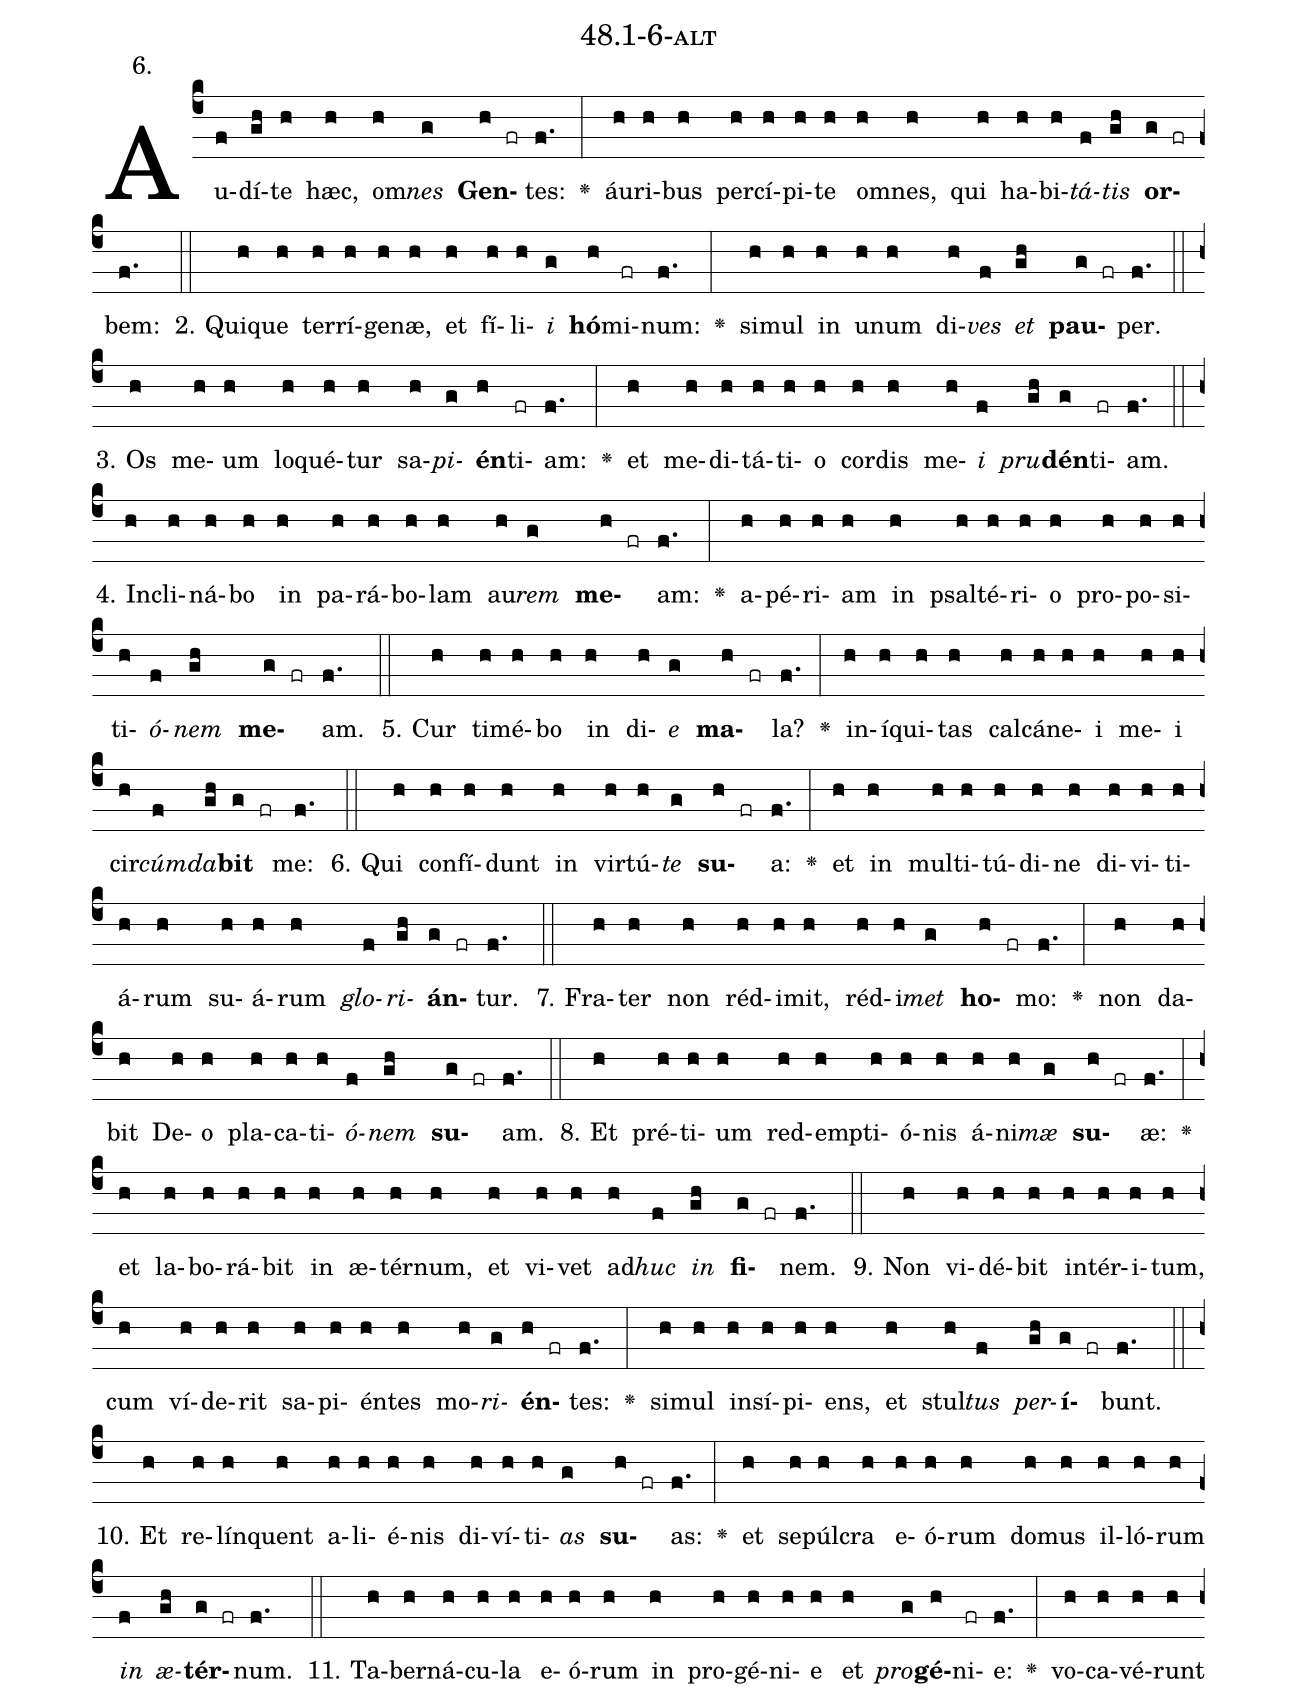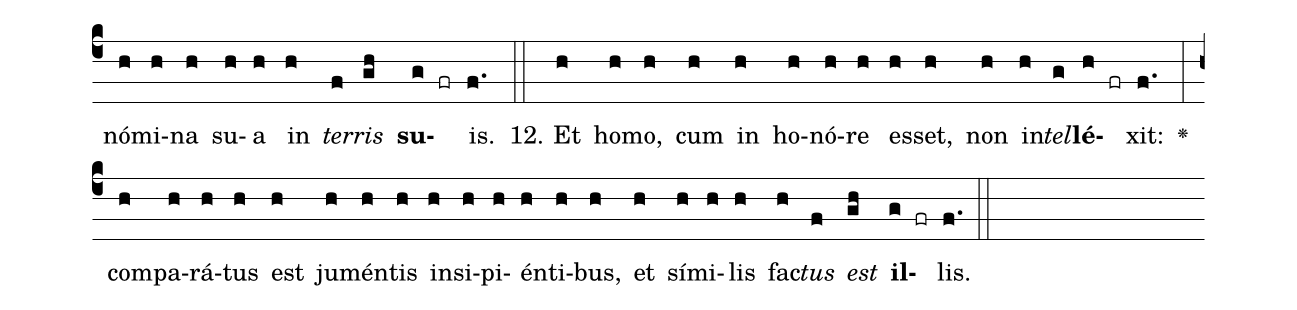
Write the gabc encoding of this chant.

name: 48.1-6-alt;
annotation: 6.;
%%
(c4)Au(f)dí(gh)te(h) hæc,(h) om(h)<i>nes</i>(g) <b>Gen</b>(h fr)tes:(f.) <v>\greheightstar</v>(:) áu(h)ri(h)bus(h) per(h)cí(h)pi(h)te(h) om(h)nes,(h) qui(h) ha(h)bi(h)<i>tá</i>(f)<i>tis</i>(gh) <b>or</b>(g fr)bem:(f.) (::)
2. Qui(h)que(h) ter(h)rí(h)ge(h)næ,(h) et(h) fí(h)li(h)<i>i</i>(g) <b>hó</b>(h)mi(fr)num:(f.) <v>\greheightstar</v>(:) si(h)mul(h) in(h) u(h)num(h) di(h)<i>ves</i>(f) <i>et</i>(gh) <b>pau</b>(g fr)per.(f.) (::)
3. Os(h) me(h)um(h) lo(h)qué(h)tur(h) sa(h)<i>pi</i>(g)<b>én</b>(h)ti(fr)am:(f.) <v>\greheightstar</v>(:) et(h) me(h)di(h)tá(h)ti(h)o(h) cor(h)dis(h) me(h)<i>i</i>(f) <i>pru</i>(gh)<b>dén</b>(g)ti(fr)am.(f.) (::)
4. In(h)cli(h)ná(h)bo(h) in(h) pa(h)rá(h)bo(h)lam(h) au(h)<i>rem</i>(g) <b>me</b>(h fr)am:(f.) <v>\greheightstar</v>(:) a(h)pé(h)ri(h)am(h) in(h) psal(h)té(h)ri(h)o(h) pro(h)po(h)si(h)ti(h)<i>ó</i>(f)<i>nem</i>(gh) <b>me</b>(g fr)am.(f.) (::)
5. Cur(h) ti(h)mé(h)bo(h) in(h) di(h)<i>e</i>(g) <b>ma</b>(h fr)la?(f.) <v>\greheightstar</v>(:) in(h)í(h)qui(h)tas(h) cal(h)cá(h)ne(h)i(h) me(h)i(h) cir(h)<i>cúm</i>(f)<i>da</i>(gh)<b>bit</b>(g fr) me:(f.) (::)
6. Qui(h) con(h)fí(h)dunt(h) in(h) vir(h)tú(h)<i>te</i>(g) <b>su</b>(h fr)a:(f.) <v>\greheightstar</v>(:) et(h) in(h) mul(h)ti(h)tú(h)di(h)ne(h) di(h)vi(h)ti(h)á(h)rum(h) su(h)á(h)rum(h) <i>glo</i>(f)<i>ri</i>(gh)<b>án</b>(g fr)tur.(f.) (::)
7. Fra(h)ter(h) non(h) réd(h)i(h)mit,(h) réd(h)i(h)<i>met</i>(g) <b>ho</b>(h fr)mo:(f.) <v>\greheightstar</v>(:) non(h) da(h)bit(h) De(h)o(h) pla(h)ca(h)ti(h)<i>ó</i>(f)<i>nem</i>(gh) <b>su</b>(g fr)am.(f.) (::)
8. Et(h) pré(h)ti(h)um(h) red(h)emp(h)ti(h)ó(h)nis(h) á(h)ni(h)<i>mæ</i>(g) <b>su</b>(h fr)æ:(f.) <v>\greheightstar</v>(:) et(h) la(h)bo(h)rá(h)bit(h) in(h) æ(h)tér(h)num,(h) et(h) vi(h)vet(h) ad(h)<i>huc</i>(f) <i>in</i>(gh) <b>fi</b>(g fr)nem.(f.) (::)
9. Non(h) vi(h)dé(h)bit(h) in(h)tér(h)i(h)tum,(h) cum(h) ví(h)de(h)rit(h) sa(h)pi(h)én(h)tes(h) mo(h)<i>ri</i>(g)<b>én</b>(h fr)tes:(f.) <v>\greheightstar</v>(:) si(h)mul(h) in(h)sí(h)pi(h)ens,(h) et(h) stul(h)<i>tus</i>(f) <i>per</i>(gh)<b>í</b>(g fr)bunt.(f.) (::)
10. Et(h) re(h)lín(h)quent(h) a(h)li(h)é(h)nis(h) di(h)ví(h)ti(h)<i>as</i>(g) <b>su</b>(h fr)as:(f.) <v>\greheightstar</v>(:) et(h) se(h)púl(h)cra(h) e(h)ó(h)rum(h) do(h)mus(h) il(h)ló(h)rum(h) <i>in</i>(f) <i>æ</i>(gh)<b>tér</b>(g fr)num.(f.) (::)
11. Ta(h)ber(h)ná(h)cu(h)la(h) e(h)ó(h)rum(h) in(h) pro(h)gé(h)ni(h)e(h) et(h) <i>pro</i>(g)<b>gé</b>(h)ni(fr)e:(f.) <v>\greheightstar</v>(:) vo(h)ca(h)vé(h)runt(h) nó(h)mi(h)na(h) su(h)a(h) in(h) <i>ter</i>(f)<i>ris</i>(gh) <b>su</b>(g fr)is.(f.) (::)
12. Et(h) ho(h)mo,(h) cum(h) in(h) ho(h)nó(h)re(h) es(h)set,(h) non(h) in(h)<i>tel</i>(g)<b>lé</b>(h fr)xit:(f.) <v>\greheightstar</v>(:) com(h)pa(h)rá(h)tus(h) est(h) ju(h)mén(h)tis(h) in(h)si(h)pi(h)én(h)ti(h)bus,(h) et(h) sí(h)mi(h)lis(h) fac(h)<i>tus</i>(f) <i>est</i>(gh) <b>il</b>(g fr)lis.(f.) (::)
